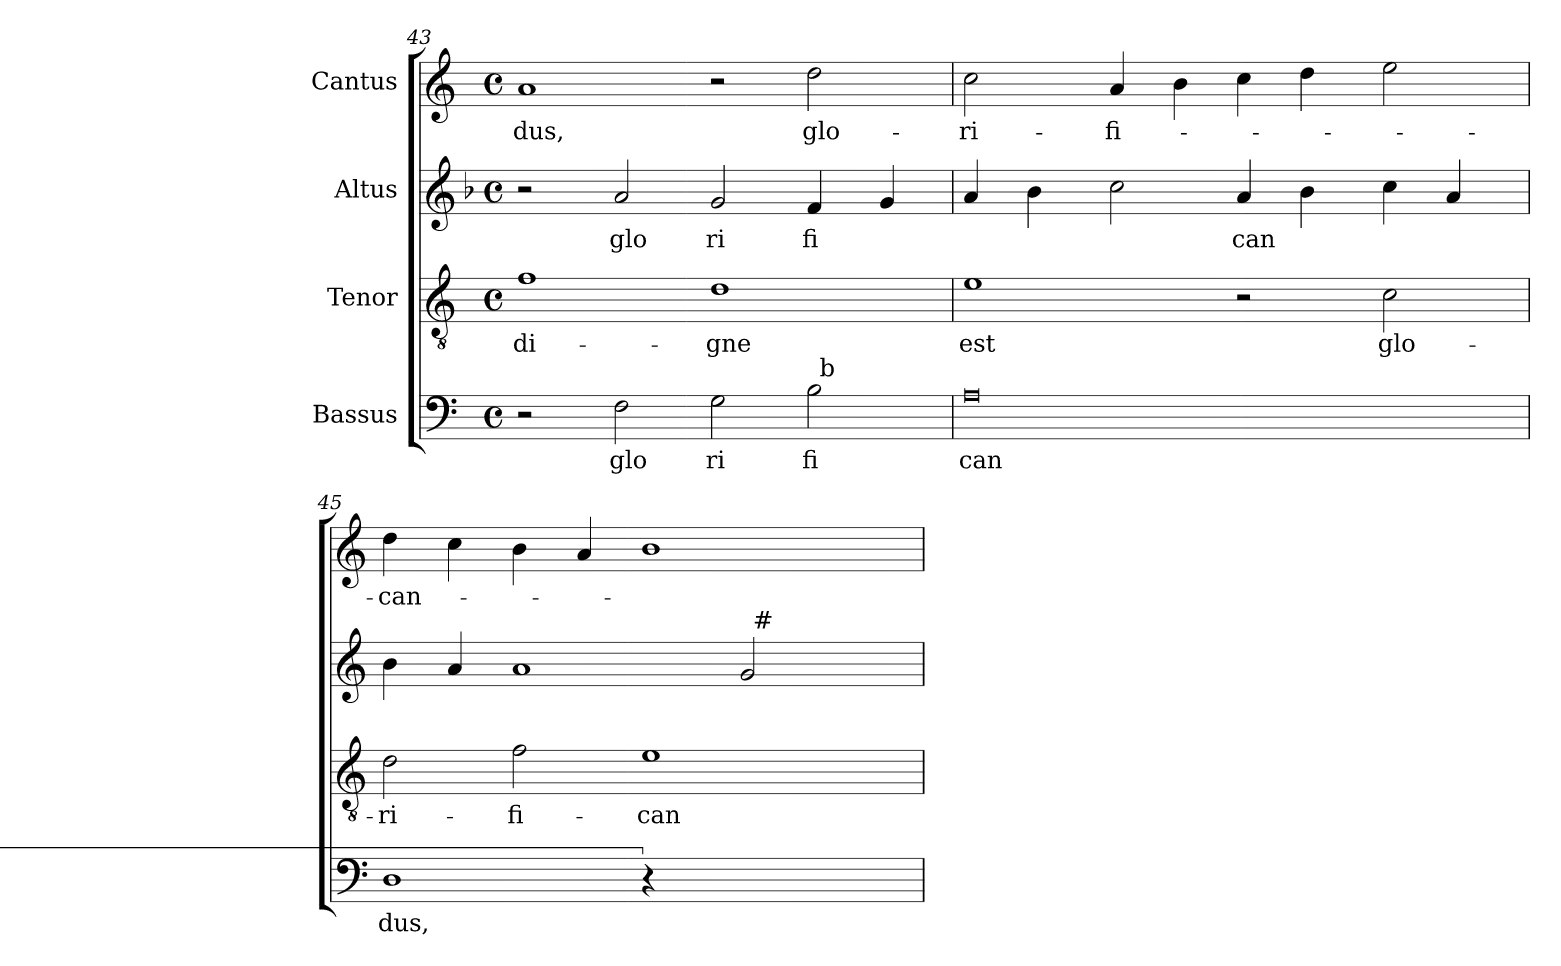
**kern	**text	**kern	**text	**kern	**text	**kern	**text
*part4	*part4	*part3	*part3	*part2	*part2	*part1	*part1
*staff4	*staff4	*staff3	*staff3	*staff2	*staff2	*staff1	*staff1
*I"Bassus	*	*I"Tenor	*	*I"Altus	*	*I"Cantus	*
*clefF4	*	*clefGv2	*	*clefG2	*	*clefG2	*
*	*	*	*	*k[b-]	*	*k[]	*
*	*	*	*	*F:	*	*C:	*
*M4/4	*	*M4/4	*	*M4/4	*	*M4/4	*
*met(c)	*	*met(c)	*	*met(c)	*	*met(c)	*
=43	=43	=43	=43	=43	=43	=43	=43
!	!	!	!LO:LY:b:cj	!	!	!	!LO:LY:b:cj
*^	*	*	*	*	*	*	*
2r	1ryy	.	1f	di-	2r	.	1a	-dus,
!	!	!LO:LY:b:cj	!	!	!	!LO:LY:b:cj	!	!
2F\	.	glo	.	.	2a/	glo	.	.
!	!	!LO:LY:b:cj	!	!LO:LY:b:cj	!	!LO:LY:b:cj	!	!
2G\	2ryy	ri	1d	-gne	2g/	ri	2r	.
!	!	!LO:LY:b:cj	!	!	!	!LO:LY:b:cj	!	!LO:LY:b:cj
2B\	64ryy	fi	.	.	4f/	fi	2dd\	glo-
!	!LO:TX:a:t=b	!	!	!	!	!	!	!
.	4ryy	.	.	.	.	.	.	.
.	.	.	.	.	4g/	.	.	.
.	8...ryy	.	.	.	.	.	.	.
*v	*v	*	*	*	*	*	*	*
!!LO:LB:g=z
=44	=44	=44	=44	=44	=44	=44	=44
*	*	*	*	*k[]	*	*	*
*	*	*	*	*C:	*	*	*
*^	*	*	*	*	*	*	*
!	!	!LO:LY:b:cj	!	!LO:LY:b:cj	!	!	!	!LO:LY:b:cj
*v	*v	*	*	*	*^	*	*	*
0A	can	1e	est	4a/	4.ryy	.	2cc\	-ri-
.	.	.	.	4b\	.	.	.	.
.	.	.	.	.	1ryy	.	.	.
!	!	!	!	!	!	!	!	!LO:LY:b:cj
.	.	.	.	2cc\	.	.	4a/	-fi-
.	.	.	.	.	.	.	4b\	.
!	!	!	!	!	!	!LO:LY:b	!	!
.	.	2r	.	4a/	.	can	4cc\	.
.	.	.	.	4b\	.	.	4dd\	.
.	.	.	.	.	2ryy	.	.	.
!	!	!	!LO:LY:b:cj	!	!	!	!	!
.	.	2c\	glo-	4cc\	.	.	2ee\	.
.	.	.	.	4a/	.	.	.	.
.	.	.	.	.	8ryy	.	.	.
=45	=45	=45	=45	=45	=45	=45	=45	=45
!	!LO:LY:b:cj	!	!LO:LY:b:cj	!	!	!	!	!LO:LY:b
1D	dus,	2d\	-ri-	4b\	1ryy	.	4dd\	-can-
.	.	.	.	4a/	.	.	4cc\	.
!	!	!	!LO:LY:b:cj	!	!	!	!	!
.	.	2f\	-fi-	1a	.	.	4b\	.
.	.	.	.	.	.	.	4a/	.
!LO:N:vis=1	!	!	!LO:LY:b:cj	!	!	!	!	!
4%5r	.	1e	-can-	.	2ryy	.	1b	.
.	.	.	.	2g/	64ryy	.	.	.
!	!	!	!	!	!LO:TX:a:t=#	!	!	!
.	.	.	.	.	2ryy	.	.	.
.	.	4ryy	.	4ryy	.	.	4ryy	.
.	.	.	.	.	8...ryy	.	.	.
*	*	*	*	*v	*v	*	*	*
=	=	=	=	=	=	=	=
*-	*-	*-	*-	*-	*-	*-	*-
